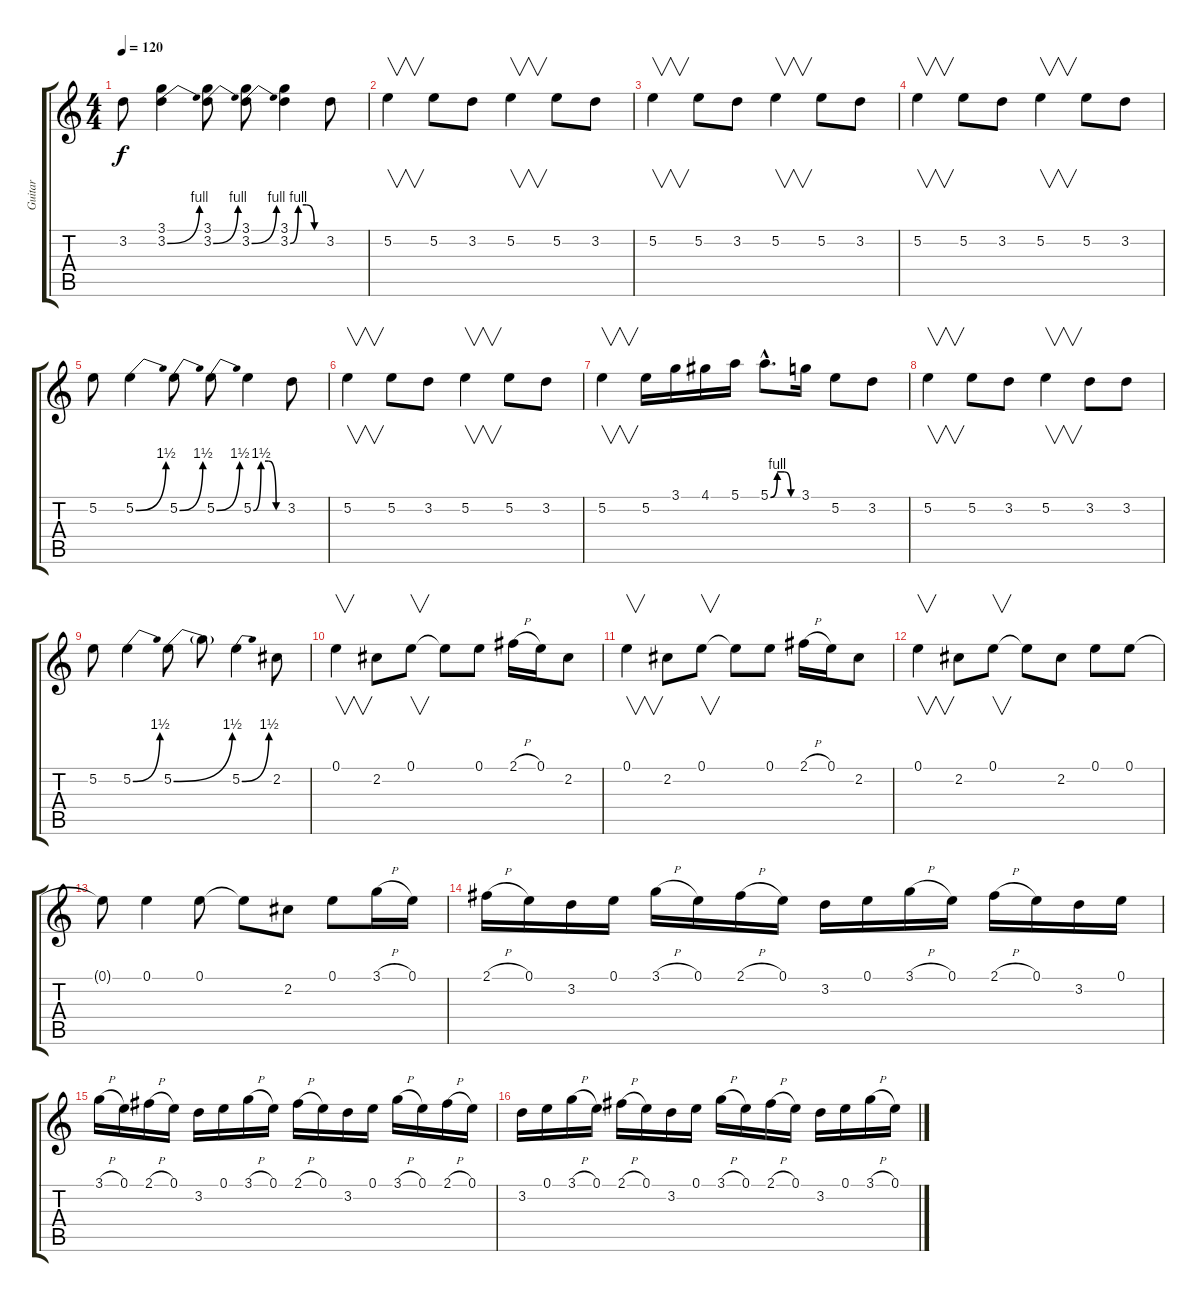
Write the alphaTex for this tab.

\track ("Guitar" "Guitar") {instrument overdrivenguitar}
\staff {score tabs}
\tuning (E4 B3 G3 D3 A2 E2) {hide}
\ts (4 4)
\tempo 120
\clef g2
\ks c
3.2{t}.8{dy f} (3.1 3.2{be (bend 0 0 60 4)}).4 (3.1 3.2{be (bend 0 0 60 4)}).8 (3.1 3.2{be (bend 0 0 60 4)}).8 (3.1 3.2{be (custom 0 0 15 4 30 4 45 0 60 0)}).4 3.2.8 |
5.2.4{v} 5.2.8 3.2.8 5.2.4{v} 5.2.8 3.2.8 |
5.2.4{v} 5.2.8 3.2.8 5.2.4{v} 5.2.8 3.2.8 |
5.2.4{v} 5.2.8 3.2.8 5.2.4{v} 5.2.8 3.2.8 |
5.2.8 5.2{be (bend 0 0 60 6)}.4 5.2{be (bend 0 0 60 6)}.8 5.2{be (bend 0 0 60 6)}.8 5.2{be (custom 0 0 15 6 30 6 45 0 60 0)}.4 3.2.8 |
5.2.4{v} 5.2.8 3.2.8 5.2.4{v} 5.2.8 3.2.8 |
5.2.4{v} 5.2.16 3.1.16 4.1.16 5.1.16 5.1{be (custom 0 0 15 4 30 4 45 0 60 0) hac}.8{d} 3.1.16 5.2.8 3.2.8 |
5.2.4{v} 5.2.8 3.2.8 5.2.4{v} 3.2.8 3.2.8 |
5.2.8 5.2{be (bend 0 0 60 6)}.4 5.2{be (bend 0 0 60 6)}.8 5.2{t}.8 5.2{be (bend 0 0 60 6)}.4 2.2.8 |
0.1.4{v} 2.2.8 0.1.8{v} 0.1{t}.8 0.1.8 2.1{h}.16 0.1.16 2.2.8 |
0.1.4{v} 2.2.8 0.1.8{v} 0.1{t}.8 0.1.8 2.1{h}.16 0.1.16 2.2.8 |
0.1.4{v} 2.2.8 0.1.8{v} 0.1{t}.8 2.2.8 0.1.8 0.1.8 |
0.1{t}.8 0.1.4 0.1.8 0.1{t}.8 2.2.8 0.1.8 3.1{h}.16 0.1.16 |
2.1{h}.16 0.1.16 3.2.16 0.1.16 3.1{h}.16 0.1.16 2.1{h}.16 0.1.16 3.2.16 0.1.16 3.1{h}.16 0.1.16 2.1{h}.16 0.1.16 3.2.16 0.1.16 |
3.1{h}.16 0.1.16 2.1{h}.16 0.1.16 3.2.16 0.1.16 3.1{h}.16 0.1.16 2.1{h}.16 0.1.16 3.2.16 0.1.16 3.1{h}.16 0.1.16 2.1{h}.16 0.1.16 |
3.2.16 0.1.16 3.1{h}.16 0.1.16 2.1{h}.16 0.1.16 3.2.16 0.1.16 3.1{h}.16 0.1.16 2.1{h}.16 0.1.16 3.2.16 0.1.16 3.1{h}.16 0.1.16
